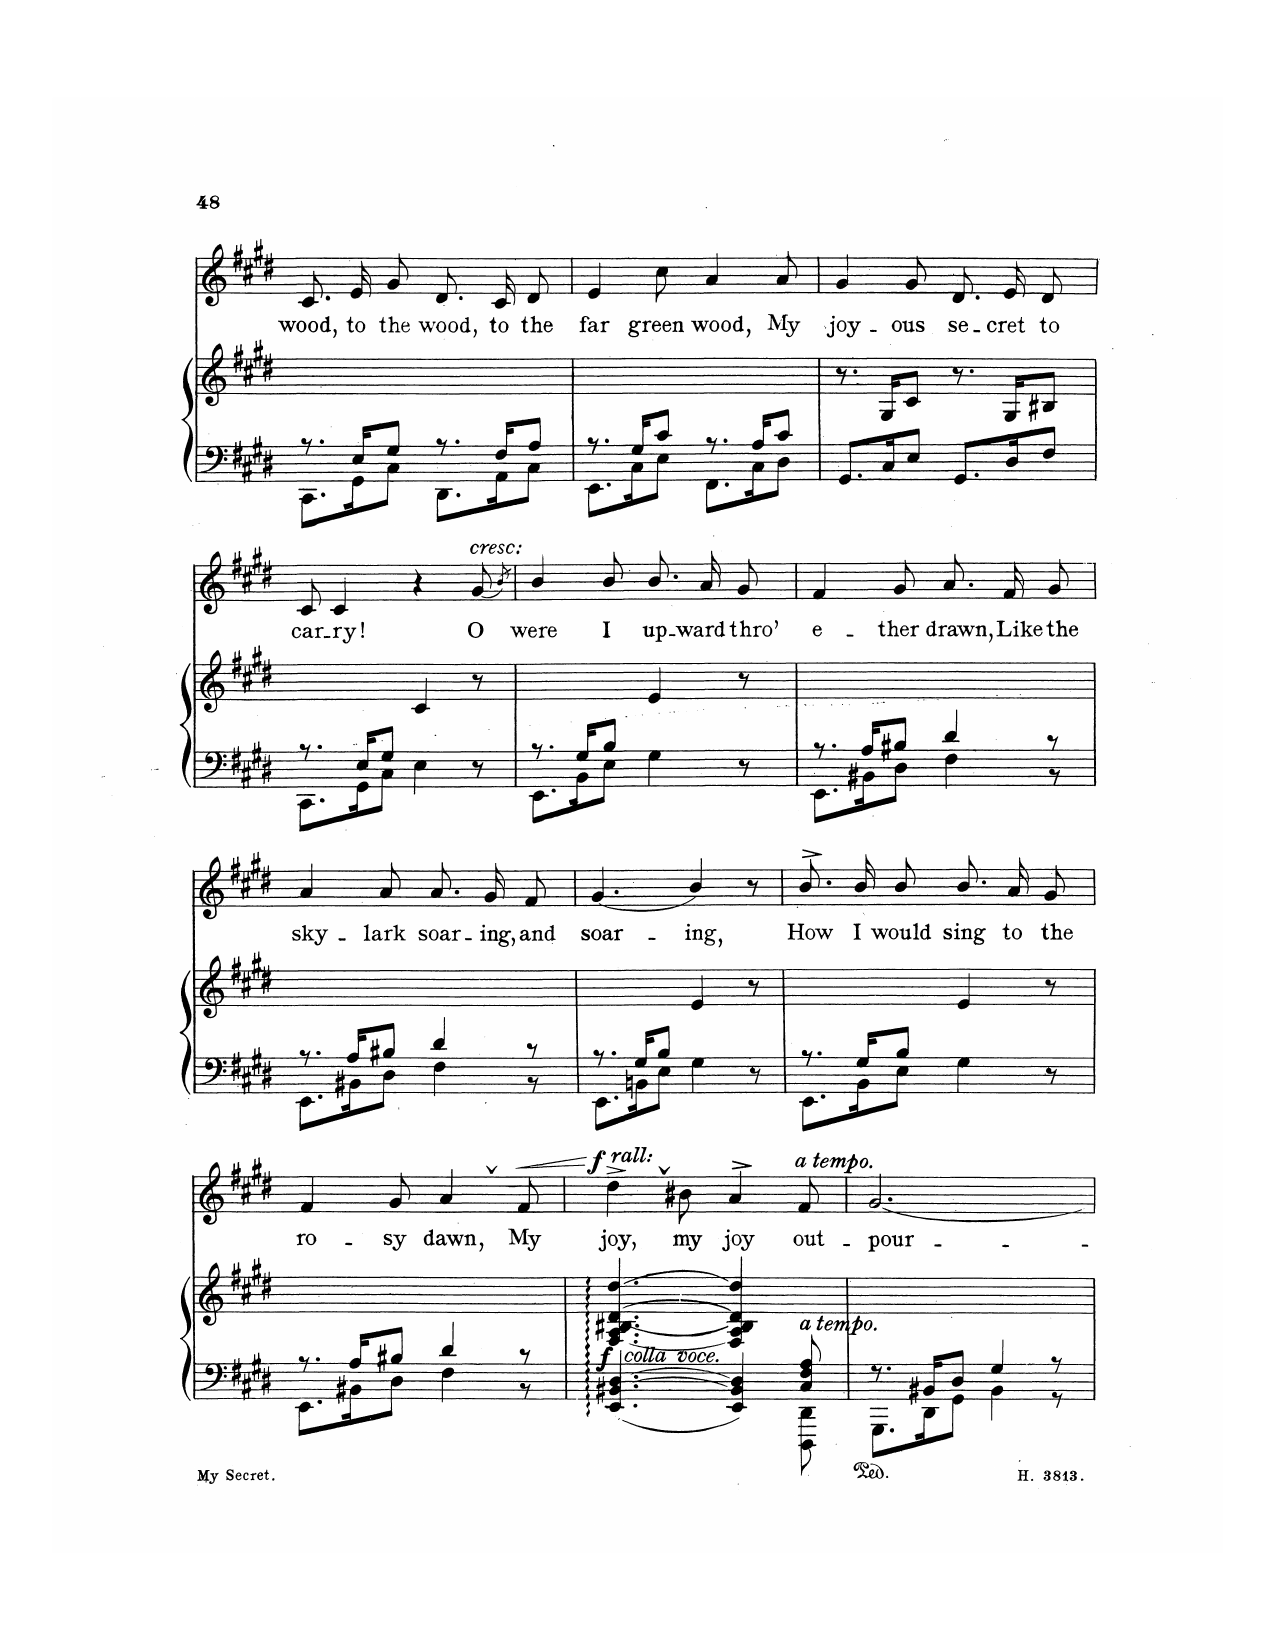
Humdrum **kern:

**kern	**kern	**dynam	**kern	**text	**dynam
*part2	*part2	*part2	*part1	*part1	*part1
*staff3	*staff2	*staff2/3	*staff1	*staff1	*staff1
*I"Piano	*	*	*I"Baritone	*	*
*I'Pno	*	*	*	*	*
*clefF4	*clefG2	*	*clefGv2	*	*
*k[f#c#g#d#]	*k[f#c#g#d#]	*	*k[f#c#g#d#]	*	*
*M6/8	*M6/8	*	*M6/8	*	*
=9	=9	=9	=9	=9	=9
*^	*	*	*	*	*
8.ryy	8.CC#\L	8.r	.	8.C#/L	wood,	.
16E/KL	16GG#\K	8.ryy	.	16E/K	to	.
8G#/J	8C#\J	.	.	8G#/J	the	.
8.ryy	8.DD#\L	8.r	.	8.D#/L	wood,	.
16F#/KL	16AA\K	8.ryy	.	16C#/K	to	.
8A/J	8C#\J	.	.	8D#/J	the	.
=10	=10	=10	=10	=10	=10	=10
8.ryy	8.EE\L	8.r	.	4E/	far	.
16G#/KL	16C#\K	8.ryy	.	.	.	.
8c#/J	8E\J	.	.	8c#\	green	.
8.ryy	8.FF#\L	8.r	.	4A/	wood,	.
16A/KL	16C#\K	8.ryy	.	.	.	.
8c#/J	8D#\J	.	.	8A/	My	.
*v	*v	*	*	*	*	*
=11	=11	=11	=11	=11	=11
8.GG#/L	8.r	.	4G#/	joy-	.
16C#/K	16G#/KL	.	.	.	.
8E/J	8c#/J	.	8G#/	-ous	.
8.GG#/L	8.r	.	8.D#/L	se-	.
16D#/K	16G#/KL	.	16E/K	-cret	.
8F#/J	8B#X/J	.	8D#/J	to	.
=12	=12	=12	=12	=12	=12
*^	*	*	*	*	*
8.ryy	8.CC#\L	8.r	.	8C#/	car-	.
.	.	.	.	4C#/	-ry!	.
16E/KL	16GG#\K	8.ryy	.	.	.	.
8G#/J	8C#\J	.	.	.	.	.
4.ryy	4E\	4c#/	.	4r	.	.
!	!	!	!	!LO:TX:a:i:t=cresc.	!	!
.	8r	8r	.	(8G#/	O	.
=13	=13	=13	=13	=13	=13	=13
.	.	.	.	8qB/)	.	.
8.ryy	8.EE\L	8.r	.	4B/	were	.
16G#/KL	16BB\K	8.ryy	.	.	.	.
8B/J	8E\J	.	.	8B/	I	.
4.ryy	4G#\	4e/	.	8.B/L	up-	.
.	.	.	.	16A/K	-ward	.
.	8r	8r	.	8G#/J	thro'	.
=14	=14	=14	=14	=14	=14	=14
8.ryy	8.EE\L	8.r	.	4F#/	e-	.
16A/KL	16BB#X\K	4..ryy	.	.	.	.
8B#X/J	8D#\J	.	.	8G#/	-ther	.
4d#/	4F#\	.	.	8.A/L	drawn,	.
.	.	.	.	16F#/K	Like	.
8ryy	8r	8r	.	8G#/J	the	.
=15	=15	=15	=15	=15	=15	=15
8.ryy	8.EE\L	8.r	.	4A/	sky-	.
16A/KL	16BB#X\K	4..ryy	.	.	.	.
8B#X/J	8D#\J	.	.	8A/	-lark	.
4d#/	4F#\	.	.	8.A/L	soar-	.
.	.	.	.	16G#/K	-ing,	.
8ryy	8r	8r	.	8F#/J	and	.
=16	=16	=16	=16	=16	=16	=16
8.ryy	8.EE\L	8.r	.	(4.G#/	soar-	.
16G#/KL	16BBn\K	8.ryy	.	.	.	.
8B/J	8E\J	.	.	.	.	.
4.ryy	4G#\	4e/	.	4B/)	-ing,	.
.	8r	8r	.	8r	.	.
=17	=17	=17	=17	=17	=17	=17
8.ryy	8.EE\L	8.r	.	8.B^>/L	How	.
16G#/KL	16BB\K	8.ryy	.	16B/K	would	.
8B/J	8E\J	.	.	8B/J	I	.
4.ryy	4G#\	4e/	.	8.B/L	sing	.
.	.	.	.	16A/K	to	.
.	8r	8r	.	8G#/J	the	.
=18	=18	=18	=18	=18	=18	=18
8.ryy	8.EE\L	8.r	.	4F#/	ro-	.
16A/KL	16BB#X\K	4..ryy	.	.	.	.
8B#X/J	8D#\J	.	.	8G#/	-sy	.
4d#/	4F#\	.	.	4A,/	dawn,	.
!	!	!	!	!	!	!LO:HP:b
8ryy	8r	8r	.	8F#/	My	<
*v	*v	*	*	*	*	*
.	.	.	.	.	[
=19	=19	=19	=19	=19	=19
*^	*	*	*	*	*
!	!	!	!	!LO:TX:i:t=rall.	!	!
!	!	!	!LO:DY:b	!	!	!
!	!	!	!LO:DY:n=1:b	!	!	!LO:DY:a
8ryy	[4.EE/ [>4.BB#X/ [4.D#/	[4.F#/ [4.A/ [>4.B#X/ [>4.d#/ [4.dd#/	f other-dynamics	4d#^\	joy,	f
.	.	.	.	8B#X\	my	.
.	4EE/] 4BB#/] 4D#/]	4F#/] 4A/] 4B#/] 4d#/] 4dd#/]	.	4A^>/	joy	.
!	!	!	!	!LO:TX:i:t=a tempo	!	!
!	!	!LO:TX:i:t=a tempo	!	!	!	!
8C#/ 8F#/ 8A/	8DDD#\ 8DD#\	8ryy	.	8F#/	out-	.
=20	=20	=20	=20	=20	=20	=20
8.ryy	8.GGG#\L	8.r	.	[2.G#/	-pour-	.
16BB#X/KL	16DD#\K	4..ryy	.	.	.	.
8D#/J	8GG#\J	.	.	.	.	.
4G#/	4BBn\	.	.	.	.	.
8ryy	8r	8r	.	.	.	.
*v	*v	*	*	*	*	*
=	=	=	=	=	=
*-	*-	*-	*-	*-	*-
